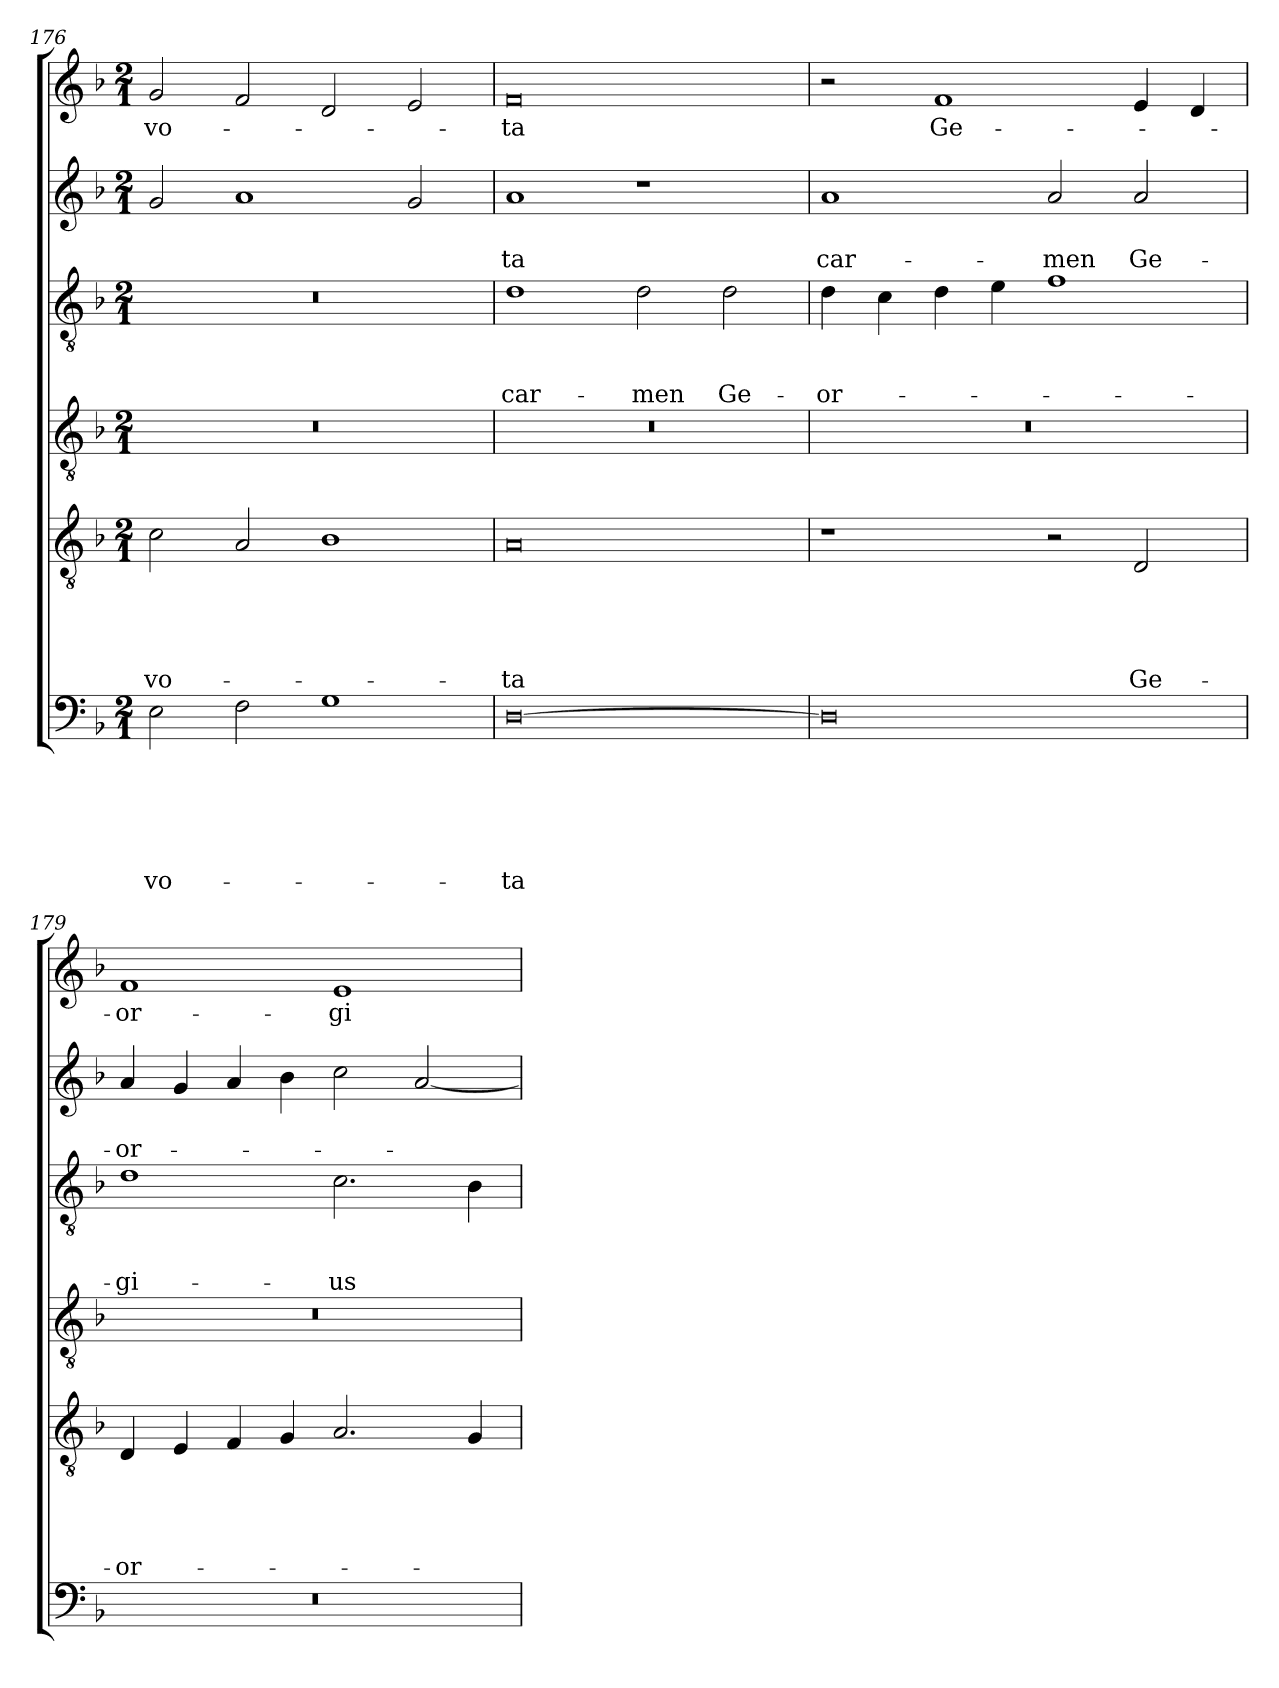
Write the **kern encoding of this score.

**kern	**text	**text	**text	**text	**text	**text	**kern	**text	**text	**text	**text	**text	**kern	**kern	**text	**text	**text	**kern	**text	**text	**kern	**text
*part6	*part6	*part6	*part6	*part6	*part6	*part6	*part5	*part5	*part5	*part5	*part5	*part5	*part4	*part3	*part3	*part3	*part3	*part2	*part2	*part2	*part1	*part1
*staff6	*staff6	*staff6	*staff6	*staff6	*staff6	*staff6	*staff5	*staff5	*staff5	*staff5	*staff5	*staff5	*staff4	*staff3	*staff3	*staff3	*staff3	*staff2	*staff2	*staff2	*staff1	*staff1
*clefF4	*	*	*	*	*	*	*clefGv2	*	*	*	*	*	*clefGv2	*clefGv2	*	*	*	*clefG2	*	*	*clefG2	*
*k[b-]	*	*	*	*	*	*	*k[b-]	*	*	*	*	*	*k[b-]	*k[b-]	*	*	*	*k[b-]	*	*	*k[b-]	*
*F:	*	*	*	*	*	*	*F:	*	*	*	*	*	*F:	*F:	*	*	*	*F:	*	*	*F:	*
*M2/1	*	*	*	*	*	*	*M2/1	*	*	*	*	*	*M2/1	*M2/1	*	*	*	*M2/1	*	*	*M2/1	*
=176	=176	=176	=176	=176	=176	=176	=176	=176	=176	=176	=176	=176	=176	=176	=176	=176	=176	=176	=176	=176	=176	=176
!	!	!	!	!	!	!LO:LY:b	!	!	!	!	!	!LO:LY:b	!	!	!	!	!	!	!	!	!	!LO:LY:b
2E\	.	.	.	.	.	-vo-	2c\	.	.	.	.	-vo-	0r	0r	.	.	.	2g/	.	.	2g/	-vo-
2F\	.	.	.	.	.	.	2A/	.	.	.	.	.	.	.	.	.	.	1a	.	.	2f/	.
1G	.	.	.	.	.	.	1B-	.	.	.	.	.	.	.	.	.	.	.	.	.	2d/	.
.	.	.	.	.	.	.	.	.	.	.	.	.	.	.	.	.	.	2g/	.	.	2e/	.
=177	=177	=177	=177	=177	=177	=177	=177	=177	=177	=177	=177	=177	=177	=177	=177	=177	=177	=177	=177	=177	=177	=177
!	!	!	!	!	!	!LO:LY:b	!	!	!	!	!	!LO:LY:b	!	!	!	!	!LO:LY:b	!	!	!LO:LY:b	!	!LO:LY:b
[0D	.	.	.	.	.	-ta	0A	.	.	.	.	-ta	0r	1d	.	.	car-	1a	.	-ta	0f	-ta
!	!	!	!	!	!	!	!	!	!	!	!	!	!	!	!	!	!LO:LY:b	!	!	!	!	!
.	.	.	.	.	.	.	.	.	.	.	.	.	.	2d\	.	.	-men	1r	.	.	.	.
!	!	!	!	!	!	!	!	!	!	!	!	!	!	!	!	!	!LO:LY:b	!	!	!	!	!
.	.	.	.	.	.	.	.	.	.	.	.	.	.	2d\	.	.	Ge-	.	.	.	.	.
=178	=178	=178	=178	=178	=178	=178	=178	=178	=178	=178	=178	=178	=178	=178	=178	=178	=178	=178	=178	=178	=178	=178
!	!	!	!	!	!	!	!	!	!	!	!	!	!	!	!	!	!LO:LY:b	!	!	!LO:LY:b	!	!
0D]	.	.	.	.	.	.	1r	.	.	.	.	.	0r	4d\	.	.	-or-	1a	.	car-	2r	.
.	.	.	.	.	.	.	.	.	.	.	.	.	.	4c\	.	.	.	.	.	.	.	.
!	!	!	!	!	!	!	!	!	!	!	!	!	!	!	!	!	!	!	!	!	!	!LO:LY:b
.	.	.	.	.	.	.	.	.	.	.	.	.	.	4d\	.	.	.	.	.	.	1f	Ge-
.	.	.	.	.	.	.	.	.	.	.	.	.	.	4e\	.	.	.	.	.	.	.	.
!	!	!	!	!	!	!	!	!	!	!	!	!	!	!	!	!	!	!	!	!LO:LY:b	!	!
.	.	.	.	.	.	.	2r	.	.	.	.	.	.	1f	.	.	.	2a/	.	-men	.	.
!	!	!	!	!	!	!	!	!	!	!	!	!LO:LY:b	!	!	!	!	!	!	!	!LO:LY:b	!	!
.	.	.	.	.	.	.	2D/	.	.	.	.	Ge-	.	.	.	.	.	2a/	.	Ge-	4e/	.
.	.	.	.	.	.	.	.	.	.	.	.	.	.	.	.	.	.	.	.	.	4d/	.
=179	=179	=179	=179	=179	=179	=179	=179	=179	=179	=179	=179	=179	=179	=179	=179	=179	=179	=179	=179	=179	=179	=179
!	!	!	!	!	!	!	!	!	!	!	!	!LO:LY:b	!	!	!	!	!LO:LY:b	!	!	!LO:LY:b	!	!LO:LY:b
0r	.	.	.	.	.	.	4D/	.	.	.	.	-or-	0r	1d	.	.	-gi-	4a/	.	-or-	1f	-or-
.	.	.	.	.	.	.	4E/	.	.	.	.	.	.	.	.	.	.	4g/	.	.	.	.
.	.	.	.	.	.	.	4F/	.	.	.	.	.	.	.	.	.	.	4a/	.	.	.	.
.	.	.	.	.	.	.	4G/	.	.	.	.	.	.	.	.	.	.	4b-\	.	.	.	.
!	!	!	!	!	!	!	!	!	!	!	!	!	!	!	!	!	!LO:LY:b	!	!	!	!	!LO:LY:b
.	.	.	.	.	.	.	2.A/	.	.	.	.	.	.	2.c\	.	.	-us	2cc\	.	.	1e	-gi-
.	.	.	.	.	.	.	.	.	.	.	.	.	.	.	.	.	.	[2a/	.	.	.	.
.	.	.	.	.	.	.	4G/	.	.	.	.	.	.	4B-\	.	.	.	.	.	.	.	.
=	=	=	=	=	=	=	=	=	=	=	=	=	=	=	=	=	=	=	=	=	=	=
*-	*-	*-	*-	*-	*-	*-	*-	*-	*-	*-	*-	*-	*-	*-	*-	*-	*-	*-	*-	*-	*-	*-
